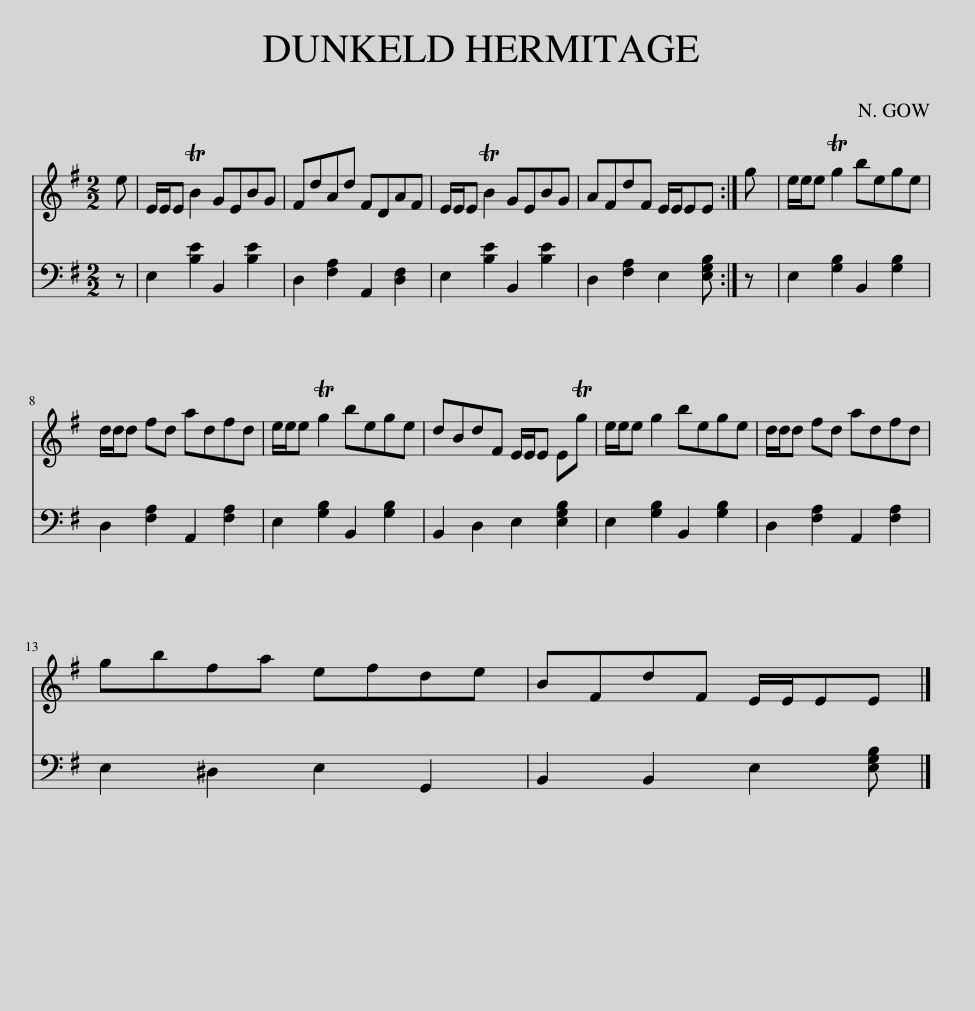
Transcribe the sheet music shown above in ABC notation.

X:1
%%score 1 2
L:1/8
M:2/2
I:linebreak $
K:Emin
V:1 treble
V:2 bass
V:1
 e | E/E/E TB2 GEBG | FdAd FDAF | E/E/E TB2 GEBG | AFdF E/E/EE :| %5
 g | e/e/e Tg2 bege |$ d/d/d fd adfd | e/e/e Tg2 bege | dBdF E/E/E ETg | %10
 e/e/e g2 bege | d/d/d fd adfd |$ gbfa efde | BFdF E/E/EE |] %14
V:2
 z | E,2 [B,E]2 B,,2 [B,E]2 | D,2 [F,A,]2 A,,2 [D,F,]2 | E,2 [B,E]2 B,,2 [B,E]2 | D,2 [F,A,]2 E,2 [E,G,B,] :| %5
 z | E,2 [G,B,]2 B,,2 [G,B,]2 |$ D,2 [F,A,]2 A,,2 [F,A,]2 | E,2 [G,B,]2 B,,2 [G,B,]2 | B,,2 D,2 E,2 [E,G,B,]2 | %10
 E,2 [G,B,]2 B,,2 [G,B,]2 | D,2 [F,A,]2 A,,2 [F,A,]2 |$ E,2 ^D,2 E,2 G,,2 | B,,2 B,,2 E,2 [E,G,B,] |] %14
